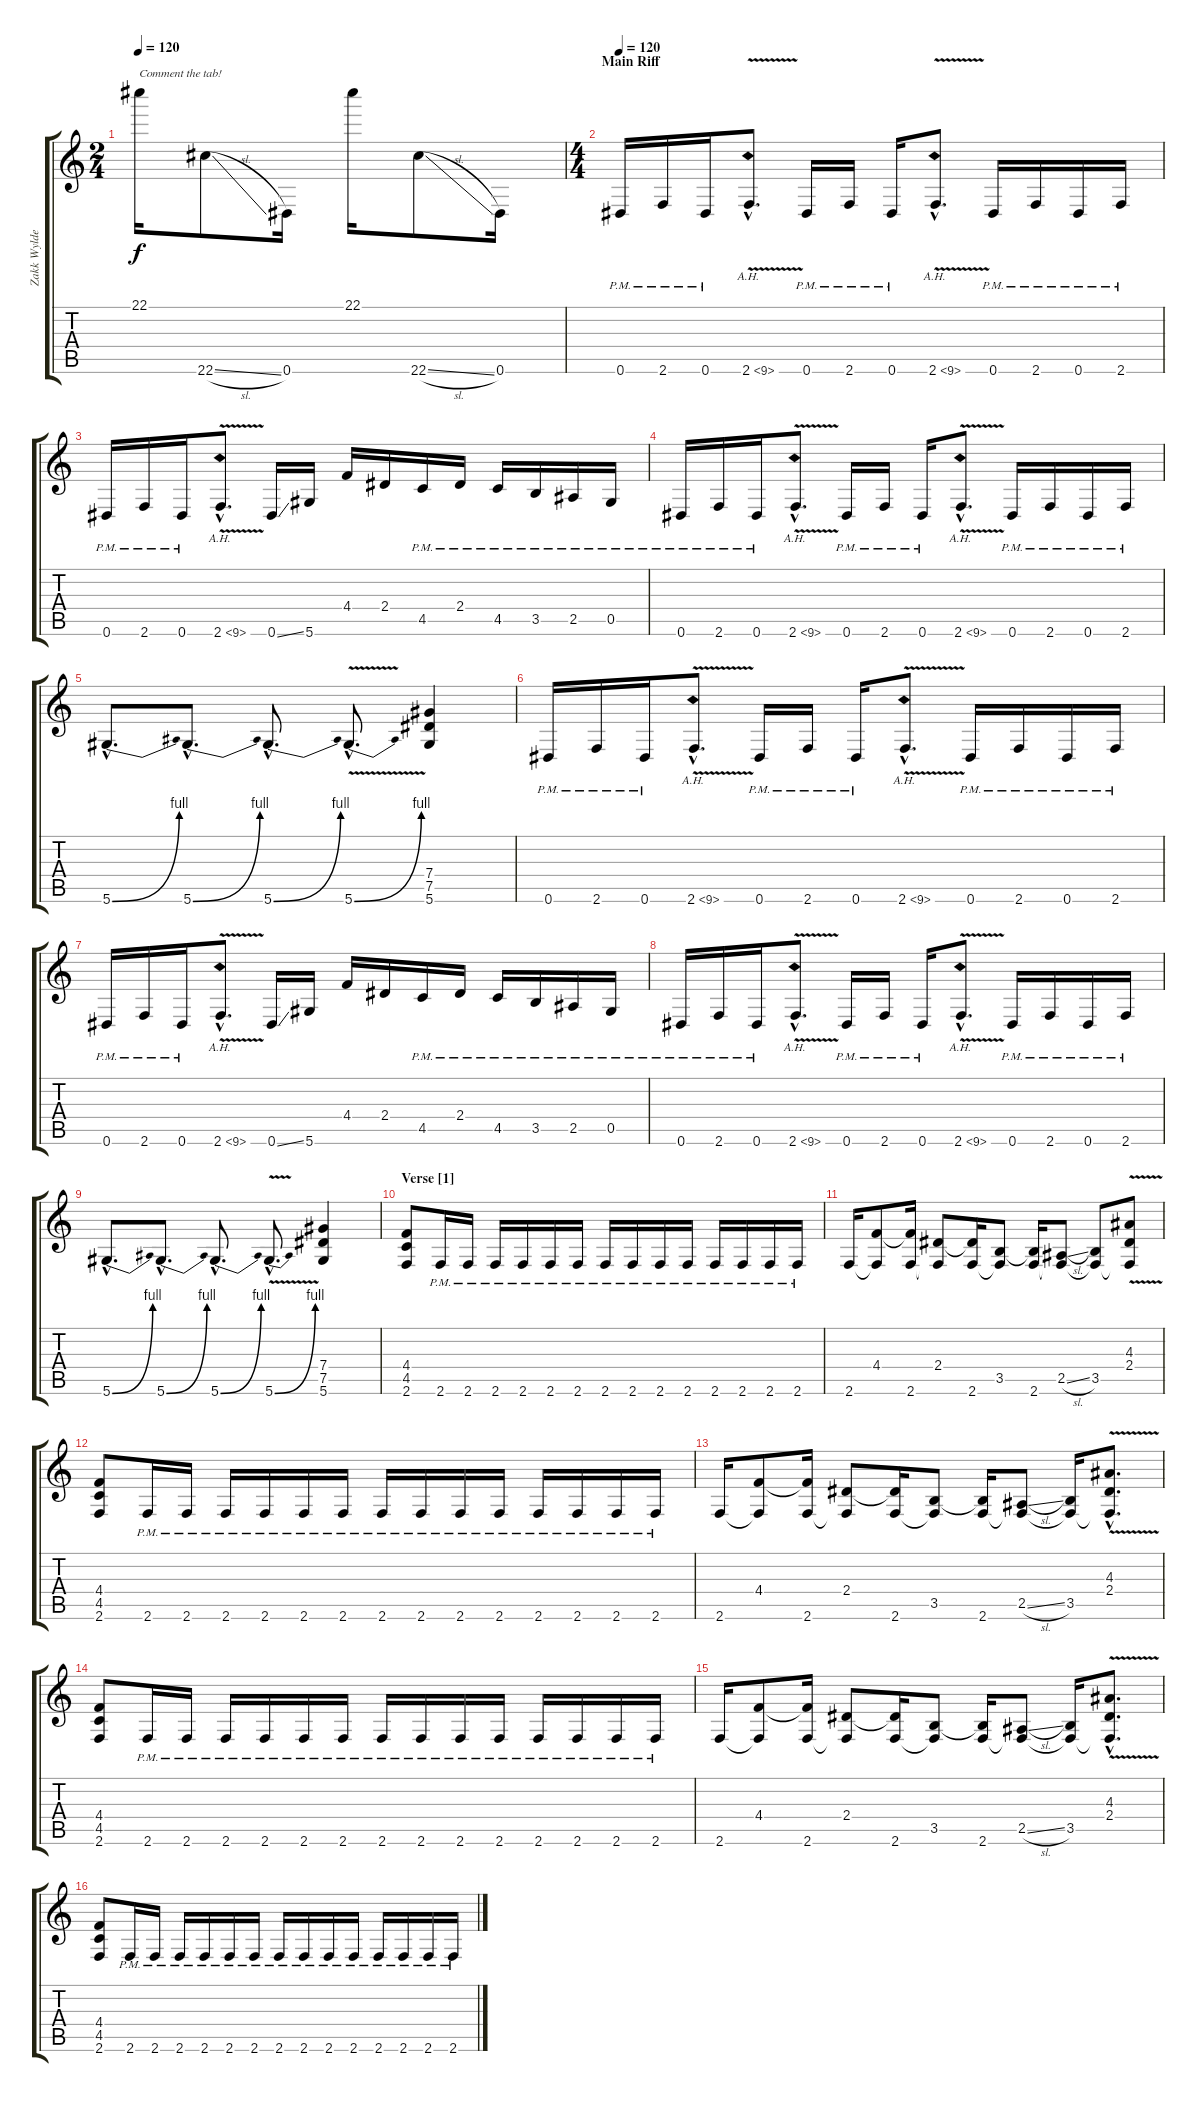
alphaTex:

\track ("Zakk Wylde" "Zakk Wylde") {instrument distortionguitar}
\staff {score tabs}
\tuning (Eb4 Bb3 Gb3 Db3 Ab2 Eb2) {hide}
\ts (2 4)
\section ("" "")
\tempo 120
\clef g2
\ks c
22.1.16{txt "Comment the tab!" dy f instrument distortionguitar} 22.6{sl}.8 0.6.16 22.1.16 22.6{sl}.8 0.6.16 |
\ts (4 4)
\section ("" "Main Riff")
\tempo 120
0.6{pm}.16 2.6{pm}.16 0.6{pm}.16 2.6{ah 7 v hac}.8{d} 0.6{pm}.16 2.6{pm}.16 0.6{pm}.16 2.6{ah 7 v hac}.8{d} 0.6{pm}.16 2.6{pm}.16 0.6{pm}.16 2.6{pm}.16 |
0.6{pm}.16 2.6{pm}.16 0.6{pm}.16 2.6{ah 7 v hac}.8{d} 0.6{ss}.16 5.6.16 4.4.16 2.4.16 4.5{pm}.16 2.4{pm}.16 4.5{pm}.16 3.5{pm}.16 2.5{pm}.16 0.5{pm}.16 |
0.6{pm}.16 2.6{pm}.16 0.6{pm}.16 2.6{ah 7 v hac}.8{d} 0.6{pm}.16 2.6{pm}.16 0.6{pm}.16 2.6{ah 7 v hac}.8{d} 0.6{pm}.16 2.6{pm}.16 0.6{pm}.16 2.6{pm}.16 |
5.6{be (bend 0 0 60 4) hac}.8{d} 5.6{be (bend 0 0 60 4) hac}.8{d} 5.6{be (bend 0 0 60 4) hac}.8{d} 5.6{be (bend 0 0 60 4) v hac}.8{d} (7.4 7.5 5.6).4 |
0.6{pm}.16 2.6{pm}.16 0.6{pm}.16 2.6{ah 7 v hac}.8{d} 0.6{pm}.16 2.6{pm}.16 0.6{pm}.16 2.6{ah 7 v hac}.8{d} 0.6{pm}.16 2.6{pm}.16 0.6{pm}.16 2.6{pm}.16 |
0.6{pm}.16 2.6{pm}.16 0.6{pm}.16 2.6{ah 7 v hac}.8{d} 0.6{ss}.16 5.6.16 4.4.16 2.4.16 4.5{pm}.16 2.4{pm}.16 4.5{pm}.16 3.5{pm}.16 2.5{pm}.16 0.5{pm}.16 |
0.6{pm}.16 2.6{pm}.16 0.6{pm}.16 2.6{ah 7 v hac}.8{d} 0.6{pm}.16 2.6{pm}.16 0.6{pm}.16 2.6{ah 7 v hac}.8{d} 0.6{pm}.16 2.6{pm}.16 0.6{pm}.16 2.6{pm}.16 |
5.6{be (bend 0 0 60 4) hac}.8{d} 5.6{be (bend 0 0 60 4) hac}.8{d} 5.6{be (bend 0 0 60 4) hac}.8{d} 5.6{be (bend 0 0 60 4) v hac}.8{d} (7.4 7.5 5.6).4 |
\section ("" "Verse [1]")
(4.4 4.5 2.6).8 2.6{pm}.16 2.6{pm}.16 2.6{pm}.16 2.6{pm}.16 2.6{pm}.16 2.6{pm}.16 2.6{pm}.16 2.6{pm}.16 2.6{pm}.16 2.6{pm}.16 2.6{pm}.16 2.6{pm}.16 2.6{pm}.16 2.6{pm}.16 |
2.6.16 (4.4 2.6{t}).8 (4.4{t} 2.6).16 (2.4 2.6{t}).8 (2.4{t} 2.6).16 (3.5 2.6{t}).8 (3.5{t} 2.6).16 (2.5{sl} 2.6{t}).8 (3.5 2.6{t}).8 (4.3 2.4{v} 2.6{t}).8 |
(4.4 4.5 2.6).8 2.6{pm}.16 2.6{pm}.16 2.6{pm}.16 2.6{pm}.16 2.6{pm}.16 2.6{pm}.16 2.6{pm}.16 2.6{pm}.16 2.6{pm}.16 2.6{pm}.16 2.6{pm}.16 2.6{pm}.16 2.6{pm}.16 2.6{pm}.16 |
2.6.16 (4.4 2.6{t}).8 (4.4{t} 2.6).16 (2.4 2.6{t}).8 (2.4{t} 2.6).16 (3.5 2.6{t}).8 (3.5{t} 2.6).16 (2.5{sl} 2.6{t}).8 (3.5 2.6{t}).16 (4.3{v hac} 2.4{v hac} 2.6{hac t}).8{d} |
(4.4 4.5 2.6).8 2.6{pm}.16 2.6{pm}.16 2.6{pm}.16 2.6{pm}.16 2.6{pm}.16 2.6{pm}.16 2.6{pm}.16 2.6{pm}.16 2.6{pm}.16 2.6{pm}.16 2.6{pm}.16 2.6{pm}.16 2.6{pm}.16 2.6{pm}.16 |
2.6.16 (4.4 2.6{t}).8 (4.4{t} 2.6).16 (2.4 2.6{t}).8 (2.4{t} 2.6).16 (3.5 2.6{t}).8 (3.5{t} 2.6).16 (2.5{sl} 2.6{t}).8 (3.5 2.6{t}).16 (4.3{v hac} 2.4{v hac} 2.6{hac t}).8{d} |
(4.4 4.5 2.6).8 2.6{pm}.16 2.6{pm}.16 2.6{pm}.16 2.6{pm}.16 2.6{pm}.16 2.6{pm}.16 2.6{pm}.16 2.6{pm}.16 2.6{pm}.16 2.6{pm}.16 2.6{pm}.16 2.6{pm}.16 2.6{pm}.16 2.6{pm}.16
